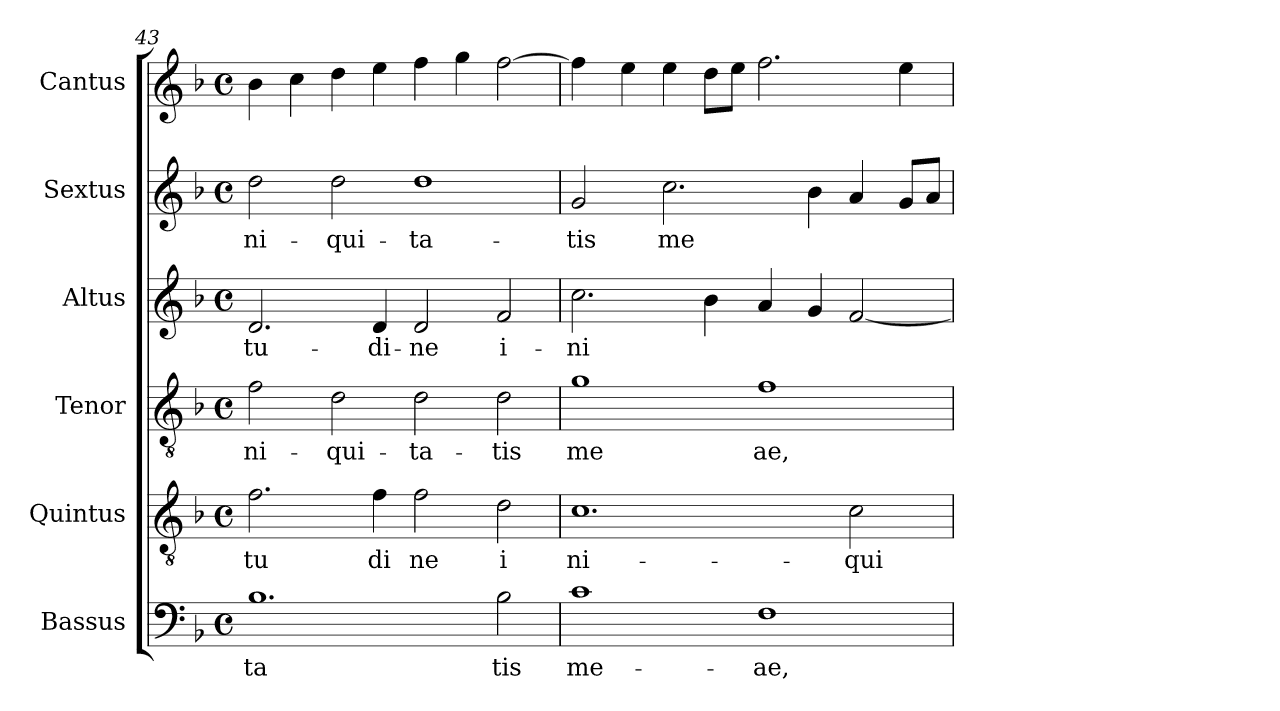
**kern	**text	**kern	**text	**kern	**text	**kern	**text	**kern	**text	**kern
*part6	*part6	*part5	*part5	*part4	*part4	*part3	*part3	*part2	*part2	*part1
*staff6	*staff6	*staff5	*staff5	*staff4	*staff4	*staff3	*staff3	*staff2	*staff2	*staff1
*I"Bassus	*	*I"Quintus	*	*I"Tenor	*	*I"Altus	*	*I"Sextus	*	*I"Cantus
*clefF4	*	*clefGv2	*	*clefGv2	*	*clefG2	*	*clefG2	*	*clefG2
*k[b-]	*	*k[b-]	*	*k[b-]	*	*k[b-]	*	*k[b-]	*	*k[b-]
*F:	*	*F:	*	*F:	*	*F:	*	*F:	*	*F:
*M4/4	*	*M4/4	*	*M4/4	*	*M4/4	*	*M4/4	*	*M4/4
*met(c)	*	*met(c)	*	*met(c)	*	*met(c)	*	*met(c)	*	*met(c)
=43	=43	=43	=43	=43	=43	=43	=43	=43	=43	=43
!	!LO:LY:b:cj	!	!LO:LY:b:cj	!	!LO:LY:b:cj	!	!LO:LY:b:cj	!	!LO:LY:b:cj	!
1.B-	ta	2.f\	tu	2f\	-ni-	2.d/	-tu-	2dd\	-ni-	4b-\
.	.	.	.	.	.	.	.	.	.	4cc\
!	!	!	!	!	!LO:LY:b:cj	!	!	!	!LO:LY:b:cj	!
.	.	.	.	2d\	-qui-	.	.	2dd\	-qui-	4dd\
!	!	!	!LO:LY:b:cj	!	!	!	!LO:LY:b:cj	!	!	!
.	.	4f\	di	.	.	4d/	-di-	.	.	4ee\
!	!	!	!LO:LY:b:cj	!	!LO:LY:b:cj	!	!LO:LY:b:cj	!	!LO:LY:b:cj	!
.	.	2f\	ne	2d\	-ta-	2d/	-ne	1dd	-ta-	4ff\
.	.	.	.	.	.	.	.	.	.	4gg\
!	!LO:LY:b:cj	!	!LO:LY:b:cj	!	!LO:LY:b:cj	!	!LO:LY:b:cj	!	!	!
2B-\	tis	2d\	i	2d\	-tis	2f/	i-	.	.	[>2ff\
!!LO:LB:g=z
=44	=44	=44	=44	=44	=44	=44	=44	=44	=44	=44
!	!LO:LY:b:cj	!	!LO:LY:b:cj	!	!LO:LY:b:cj	!	!LO:LY:b:cj	!	!LO:LY:b:cj	!
*	*	*	*	*	*	*	*	*	*	*^
1c	me-	1.c	ni-	1g	me	2.cc\	-ni	2g/	-tis	4ff\]	32ryy
.	.	.	.	.	.	.	.	.	.	.	1ryy
.	.	.	.	.	.	.	.	.	.	4ee\	.
!	!	!	!	!	!	!	!	!	!LO:LY:b	!	!
.	.	.	.	.	.	.	.	2.cc\	me	4ee\	.
.	.	.	.	.	.	4b-\	.	.	.	8dd\L	.
.	.	.	.	.	.	.	.	.	.	8ee\J	.
!	!LO:LY:b:cj	!	!	!	!LO:LY:b:cj	!	!	!	!	!	!
1F	-ae,	.	.	1f	ae,	4a/	.	.	.	2.ff\	.
.	.	.	.	.	.	.	.	.	.	.	2ryy
.	.	.	.	.	.	4g/	.	4b-\	.	.	.
!	!	!	!LO:LY:b:cj	!	!	!	!	!	!	!	!
.	.	2c\	-qui-	.	.	[<2f/	.	4a/	.	.	.
.	.	.	.	.	.	.	.	.	.	.	4...ryy
.	.	.	.	.	.	.	.	8g/L	.	4ee\	.
.	.	.	.	.	.	.	.	8a/J	.	.	.
*	*	*	*	*	*	*	*	*	*	*v	*v
=	=	=	=	=	=	=	=	=	=	=
*-	*-	*-	*-	*-	*-	*-	*-	*-	*-	*-
